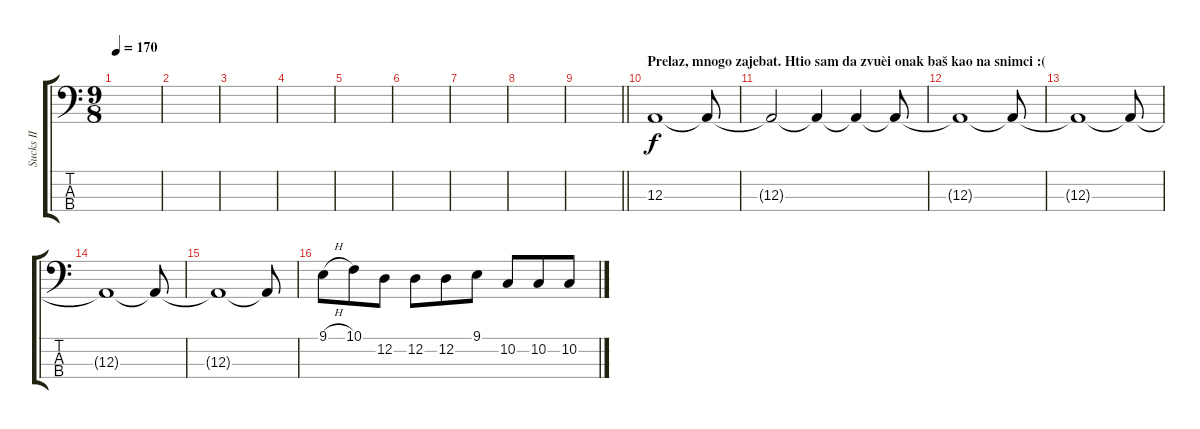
\track ("Sucks II" "Sucks II") {instrument tenorsax}
\staff {score tabs}
\tuning (G2 D2 A1 E1) {hide}
\ts (9 8)
\tempo 170
\clef f4
\ks c
|
|
|
|
|
|
|
|
\barLineRight lightlight
|
\section ("" "Prelaz, mnogo zajebat. Htio sam da zvuèi onak baš kao na snimci :(")
12.3.1 12.3{t}.8 |
12.3{t}.2 12.3{t}.4 12.3{t}.4 12.3{t}.8 |
12.3{t}.1 12.3{t}.8 |
12.3{t}.1 12.3{t}.8 |
12.3{t}.1 12.3{t}.8 |
12.3{t}.1 12.3{t}.8 |
9.1{h}.8 10.1.8 12.2.8 12.2.8 12.2.8 9.1.8 10.2.8 10.2.8 10.2.8
